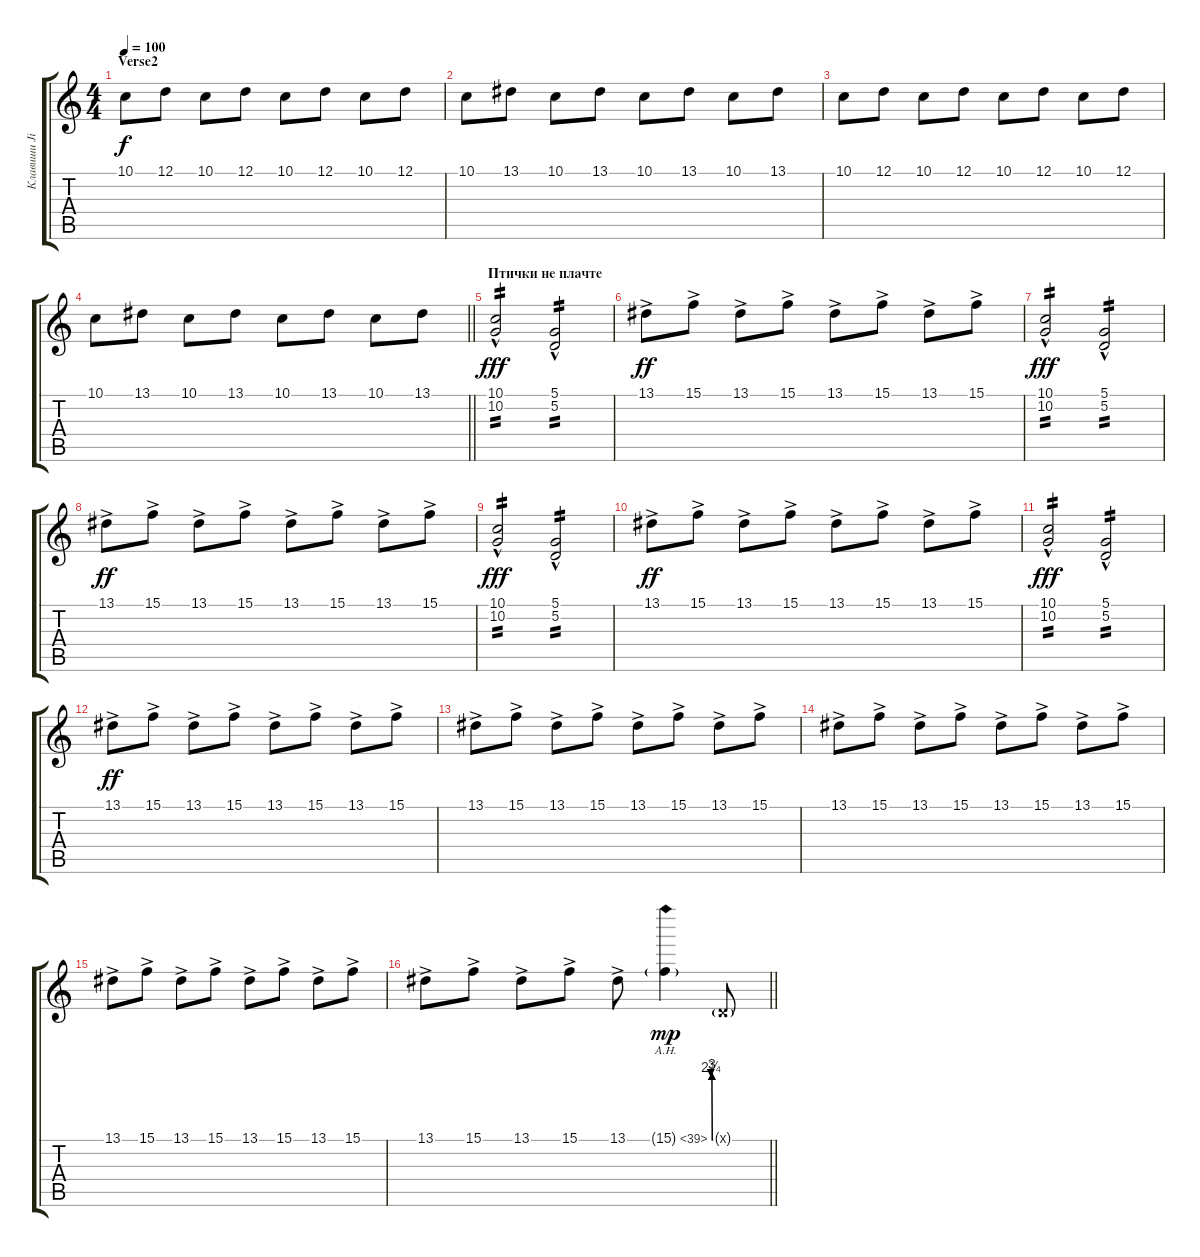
\track ("Клавиши Jimm" "Клавиши Ji") {instrument acousticgrandpiano}
\staff {score tabs}
\tuning (D4 A3 F3 C3 G2 C2) {hide}
\ts (4 4)
\section ("" "Verse2")
\tempo 100
\clef g2
\ks c
10.1.8{dy f instrument churchorgan} 12.1.8 10.1.8 12.1.8 10.1.8 12.1.8 10.1.8 12.1.8 |
10.1.8 13.1.8 10.1.8 13.1.8 10.1.8 13.1.8 10.1.8 13.1.8 |
10.1.8 12.1.8 10.1.8 12.1.8 10.1.8 12.1.8 10.1.8 12.1.8 |
\barLineRight lightlight
10.1.8 13.1.8 10.1.8 13.1.8 10.1.8 13.1.8 10.1.8 13.1.8 |
\section ("" "Птички не плачте")
(10.1{hac} 10.2).2{tp 2 dy fff volume 13 instrument stringensemble1} (5.1{hac} 5.2).2{tp 2} |
13.1{ac}.8{dy ff} 15.1{ac}.8 13.1{ac}.8 15.1{ac}.8 13.1{ac}.8 15.1{ac}.8 13.1{ac}.8 15.1{ac}.8 |
(10.1{hac} 10.2).2{tp 2 dy fff} (5.1{hac} 5.2).2{tp 2} |
13.1{ac}.8{dy ff} 15.1{ac}.8 13.1{ac}.8 15.1{ac}.8 13.1{ac}.8 15.1{ac}.8 13.1{ac}.8 15.1{ac}.8 |
(10.1{hac} 10.2).2{tp 2 dy fff} (5.1{hac} 5.2).2{tp 2} |
13.1{ac}.8{dy ff} 15.1{ac}.8 13.1{ac}.8 15.1{ac}.8 13.1{ac}.8 15.1{ac}.8 13.1{ac}.8 15.1{ac}.8 |
(10.1{hac} 10.2).2{tp 2 dy fff} (5.1{hac} 5.2).2{tp 2} |
13.1{ac}.8{dy ff} 15.1{ac}.8 13.1{ac}.8 15.1{ac}.8 13.1{ac}.8 15.1{ac}.8 13.1{ac}.8 15.1{ac}.8 |
13.1{ac}.8 15.1{ac}.8 13.1{ac}.8 15.1{ac}.8 13.1{ac}.8 15.1{ac}.8 13.1{ac}.8 15.1{ac}.8 |
13.1{ac}.8 15.1{ac}.8 13.1{ac}.8 15.1{ac}.8 13.1{ac}.8 15.1{ac}.8 13.1{ac}.8 15.1{ac}.8 |
13.1{ac}.8 15.1{ac}.8 13.1{ac}.8 15.1{ac}.8 13.1{ac}.8 15.1{ac}.8 13.1{ac}.8 15.1{ac}.8 |
\barLineRight lightlight
13.1{ac}.8 15.1{ac}.8 13.1{ac}.8 15.1{ac}.8 13.1{ac}.8 15.1{be (custom 0 0 15 12 46 12 58 12 60 11) ah 24 g}.4{dy mp} 0.1{g x}.8
